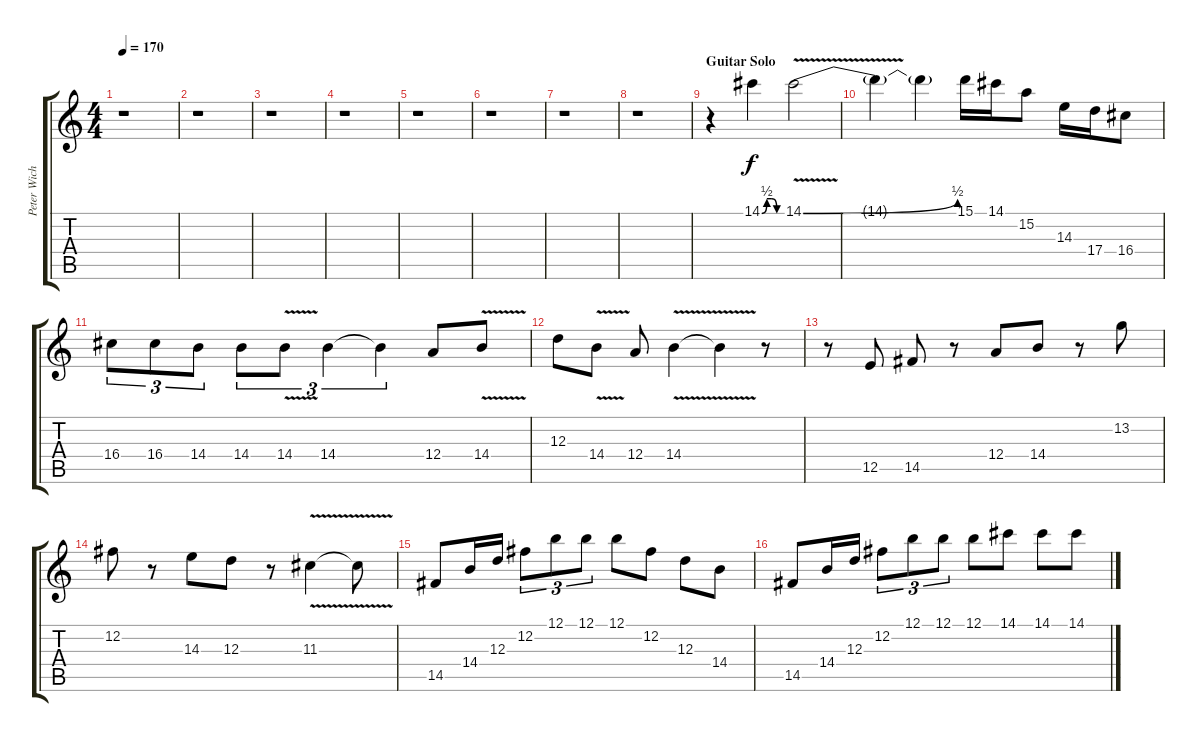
\track ("Peter Wichers -Lead Guitar-" "Peter Wich") {instrument distortionguitar}
\staff {score tabs}
\tuning (B3 Gb3 D3 A2 E2 B1) {hide}
\ts (4 4)
\tempo 170
\clef g2
\ks c
r.1{dy f} |
r.1 |
r.1 |
r.1 |
r.1 |
r.1 |
r.1 |
r.1 |
\section ("" "Guitar Solo")
r.4{volume 16} 14.1{be (custom 0 0 15 2 30 2 45 0 60 0)}.4 14.1{be (bend 0 0 60 2) v}.2 |
14.1{t}.4 14.1{t}.4 15.1.16 14.1.16 15.2.8 14.3.16 17.4.16 16.4.8 |
16.4.8{tu (3 2)} 16.4.8{tu (3 2)} 14.4.8{tu (3 2)} 14.4.8{tu (3 2)} 14.4{v}.8{tu (3 2)} 14.4.4{tu (3 2)} 14.4{t}.4{tu (3 2)} 12.4.8 14.4{v}.8 |
12.3.8 14.4{v}.8 12.4.8 14.4{v}.4 14.4{t}.4 r.8 |
r.8 12.5.8 14.5.8 r.8 12.4.8 14.4.8 r.8 13.2.8 |
12.2.8 r.8 14.3.8 12.3.8 r.8 11.3{v}.4 11.3{t}.8 |
14.5.8 14.4.16 12.3.16 12.2.8{tu (3 2)} 12.1.8{tu (3 2)} 12.1.8{tu (3 2)} 12.1.8 12.2.8 12.3.8 14.4.8 |
14.5.8 14.4.16 12.3.16 12.2.8{tu (3 2)} 12.1.8{tu (3 2)} 12.1.8{tu (3 2)} 12.1.8 14.1.8 14.1.8 14.1.8
